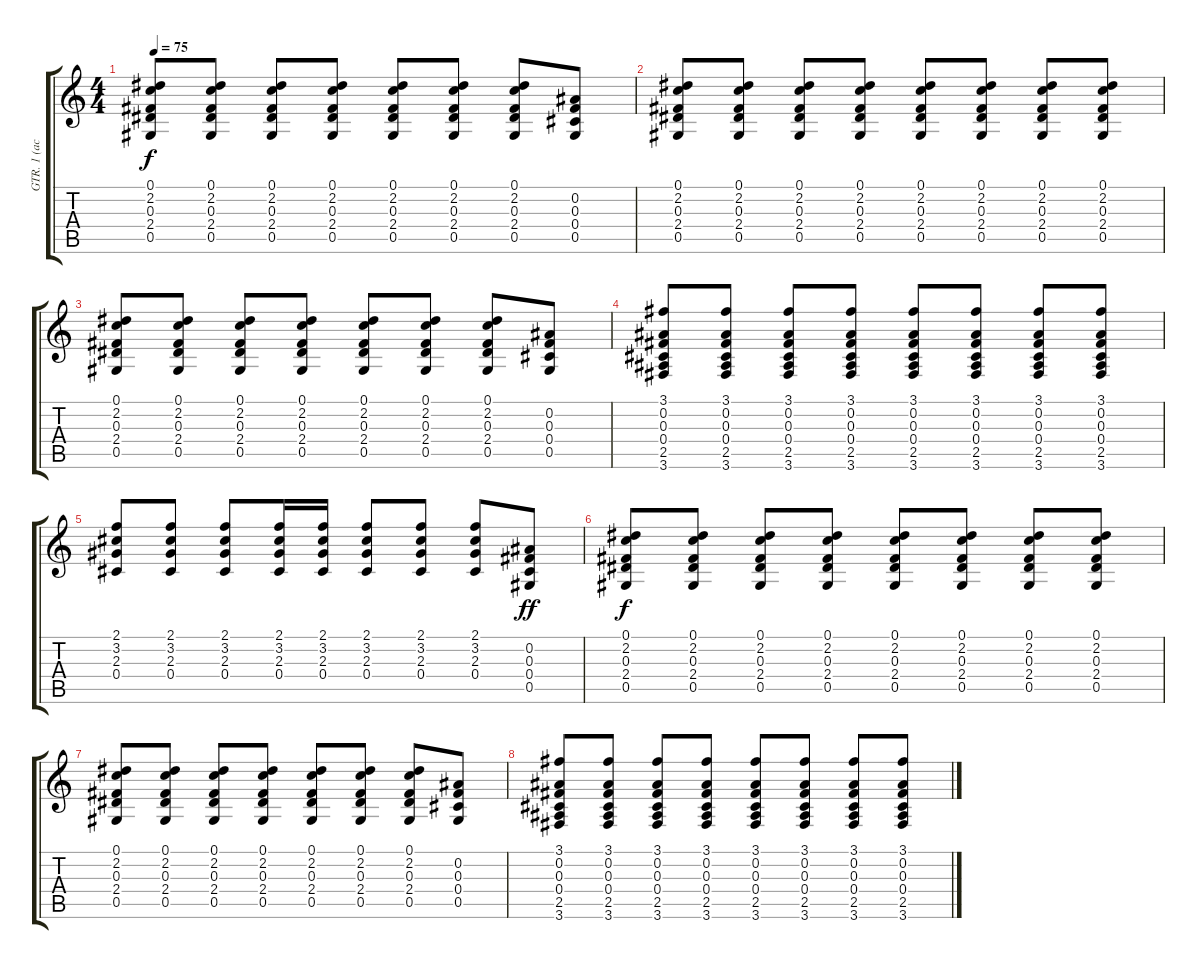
\track ("GTR. 1 (acous.)" "GTR. 1 (ac") {instrument acousticguitarsteel}
\staff {score tabs}
\tuning (Eb4 Bb3 Gb3 Db3 Ab2 Eb2) {hide}
\ts (4 4)
\tempo 75
\clef g2
\ks c
(0.1 2.2 0.3 2.4 0.5).8{dy f} (0.1 2.2 0.3 2.4 0.5).8 (0.1 2.2 0.3 2.4 0.5).8 (0.1 2.2 0.3 2.4 0.5).8 (0.1 2.2 0.3 2.4 0.5).8 (0.1 2.2 0.3 2.4 0.5).8 (0.1 2.2 0.3 2.4 0.5).8 (0.2 0.3 0.4 0.5).8 |
(0.1 2.2 0.3 2.4 0.5).8 (0.1 2.2 0.3 2.4 0.5).8 (0.1 2.2 0.3 2.4 0.5).8 (0.1 2.2 0.3 2.4 0.5).8 (0.1 2.2 0.3 2.4 0.5).8 (0.1 2.2 0.3 2.4 0.5).8 (0.1 2.2 0.3 2.4 0.5).8 (0.1 2.2 0.3 2.4 0.5).8 |
(0.1 2.2 0.3 2.4 0.5).8 (0.1 2.2 0.3 2.4 0.5).8 (0.1 2.2 0.3 2.4 0.5).8 (0.1 2.2 0.3 2.4 0.5).8 (0.1 2.2 0.3 2.4 0.5).8 (0.1 2.2 0.3 2.4 0.5).8 (0.1 2.2 0.3 2.4 0.5).8 (0.2 0.3 0.4 0.5).8 |
(3.1 0.2 0.3 0.4 2.5 3.6).8 (3.1 0.2 0.3 0.4 2.5 3.6).8 (3.1 0.2 0.3 0.4 2.5 3.6).8 (3.1 0.2 0.3 0.4 2.5 3.6).8 (3.1 0.2 0.3 0.4 2.5 3.6).8 (3.1 0.2 0.3 0.4 2.5 3.6).8 (3.1 0.2 0.3 0.4 2.5 3.6).8 (3.1 0.2 0.3 0.4 2.5 3.6).8 |
(2.1 3.2 2.3 0.4).8 (2.1 3.2 2.3 0.4).8 (2.1 3.2 2.3 0.4).8 (2.1 3.2 2.3 0.4).16 (2.1 3.2 2.3 0.4).16 (2.1 3.2 2.3 0.4).8 (2.1 3.2 2.3 0.4).8 (2.1 3.2 2.3 0.4).8 (0.2 0.3 0.4 0.5).8{dy ff} |
(0.1 2.2 0.3 2.4 0.5).8{dy f} (0.1 2.2 0.3 2.4 0.5).8 (0.1 2.2 0.3 2.4 0.5).8 (0.1 2.2 0.3 2.4 0.5).8 (0.1 2.2 0.3 2.4 0.5).8 (0.1 2.2 0.3 2.4 0.5).8 (0.1 2.2 0.3 2.4 0.5).8 (0.1 2.2 0.3 2.4 0.5).8 |
(0.1 2.2 0.3 2.4 0.5).8 (0.1 2.2 0.3 2.4 0.5).8 (0.1 2.2 0.3 2.4 0.5).8 (0.1 2.2 0.3 2.4 0.5).8 (0.1 2.2 0.3 2.4 0.5).8 (0.1 2.2 0.3 2.4 0.5).8 (0.1 2.2 0.3 2.4 0.5).8 (0.2 0.3 0.4 0.5).8 |
(3.1 0.2 0.3 0.4 2.5 3.6).8 (3.1 0.2 0.3 0.4 2.5 3.6).8 (3.1 0.2 0.3 0.4 2.5 3.6).8 (3.1 0.2 0.3 0.4 2.5 3.6).8 (3.1 0.2 0.3 0.4 2.5 3.6).8 (3.1 0.2 0.3 0.4 2.5 3.6).8 (3.1 0.2 0.3 0.4 2.5 3.6).8 (3.1 0.2 0.3 0.4 2.5 3.6).8
